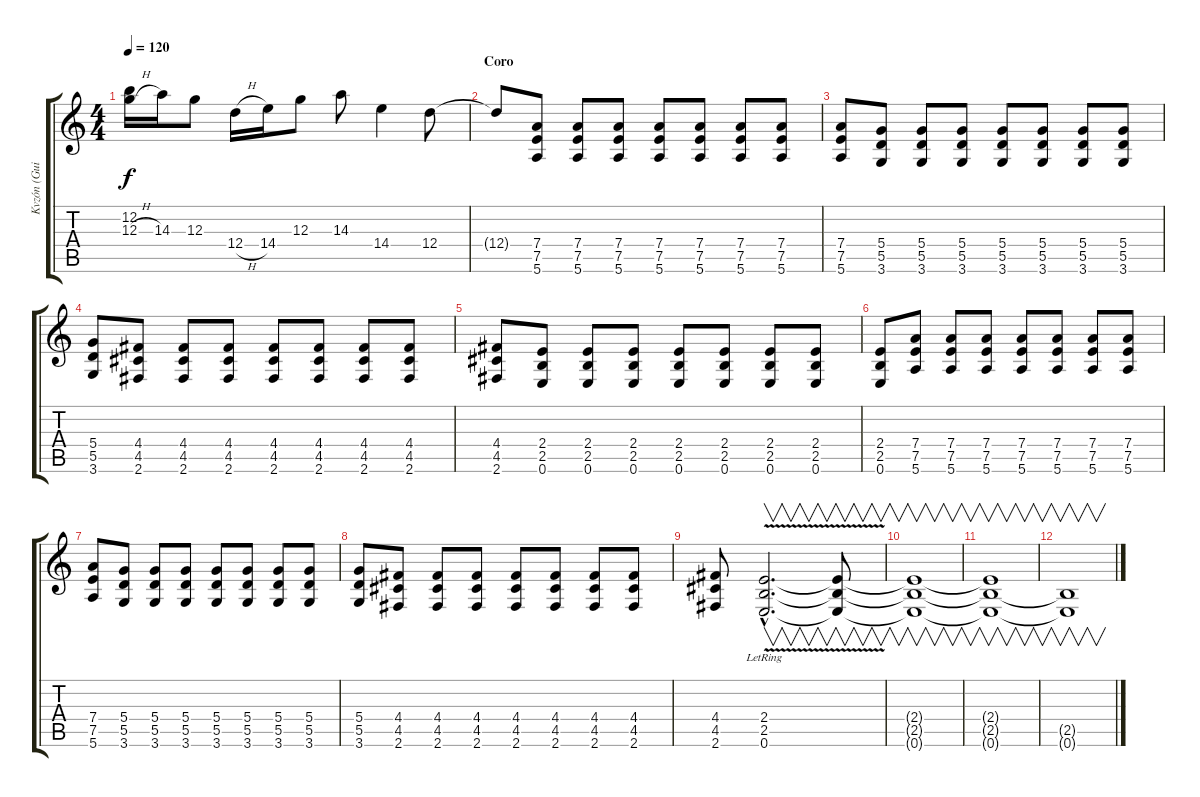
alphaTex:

\track ("Kvzón (Guitarra)" "Kvzón (Gui") {instrument overdrivenguitar}
\staff {score tabs}
\tuning (E4 B3 G3 D3 A2 E2) {hide}
\ts (4 4)
\tempo 120
\clef g2
\ks c
(12.2 12.3{h}).16{dy f} 14.3.16 12.3.8 12.4{h}.16 14.4.16 12.3.8 14.3.8 14.4.4 12.4.8 |
\section ("" "Coro")
12.4{t}.8 (7.4 7.5 5.6).8{instrument distortionguitar} (7.4 7.5 5.6).8 (7.4 7.5 5.6).8 (7.4 7.5 5.6).8 (7.4 7.5 5.6).8 (7.4 7.5 5.6).8 (7.4 7.5 5.6).8 |
(7.4 7.5 5.6).8 (5.4 5.5 3.6).8 (5.4 5.5 3.6).8 (5.4 5.5 3.6).8 (5.4 5.5 3.6).8 (5.4 5.5 3.6).8 (5.4 5.5 3.6).8 (5.4 5.5 3.6).8 |
(5.4 5.5 3.6).8 (4.4 4.5 2.6).8 (4.4 4.5 2.6).8 (4.4 4.5 2.6).8 (4.4 4.5 2.6).8 (4.4 4.5 2.6).8 (4.4 4.5 2.6).8 (4.4 4.5 2.6).8 |
(4.4 4.5 2.6).8 (2.4 2.5 0.6).8 (2.4 2.5 0.6).8 (2.4 2.5 0.6).8 (2.4 2.5 0.6).8 (2.4 2.5 0.6).8 (2.4 2.5 0.6).8 (2.4 2.5 0.6).8 |
(2.4 2.5 0.6).8 (7.4 7.5 5.6).8 (7.4 7.5 5.6).8 (7.4 7.5 5.6).8 (7.4 7.5 5.6).8 (7.4 7.5 5.6).8 (7.4 7.5 5.6).8 (7.4 7.5 5.6).8 |
(7.4 7.5 5.6).8 (5.4 5.5 3.6).8 (5.4 5.5 3.6).8 (5.4 5.5 3.6).8 (5.4 5.5 3.6).8 (5.4 5.5 3.6).8 (5.4 5.5 3.6).8 (5.4 5.5 3.6).8 |
(5.4 5.5 3.6).8 (4.4 4.5 2.6).8 (4.4 4.5 2.6).8 (4.4 4.5 2.6).8 (4.4 4.5 2.6).8 (4.4 4.5 2.6).8 (4.4 4.5 2.6).8 (4.4 4.5 2.6).8 |
(4.4 4.5 2.6).8 (2.4{v hac lr} 2.5{v hac lr} 0.6{v hac lr}).2{v d} (2.4{t} 2.5{t} 0.6{t}).8{v} |
(2.4{t} 2.5{t} 0.6{t}).1{v} |
(2.4{t} 2.5{t} 0.6{t}).1{v} |
(2.5{t} 0.6{t}).1{v}
